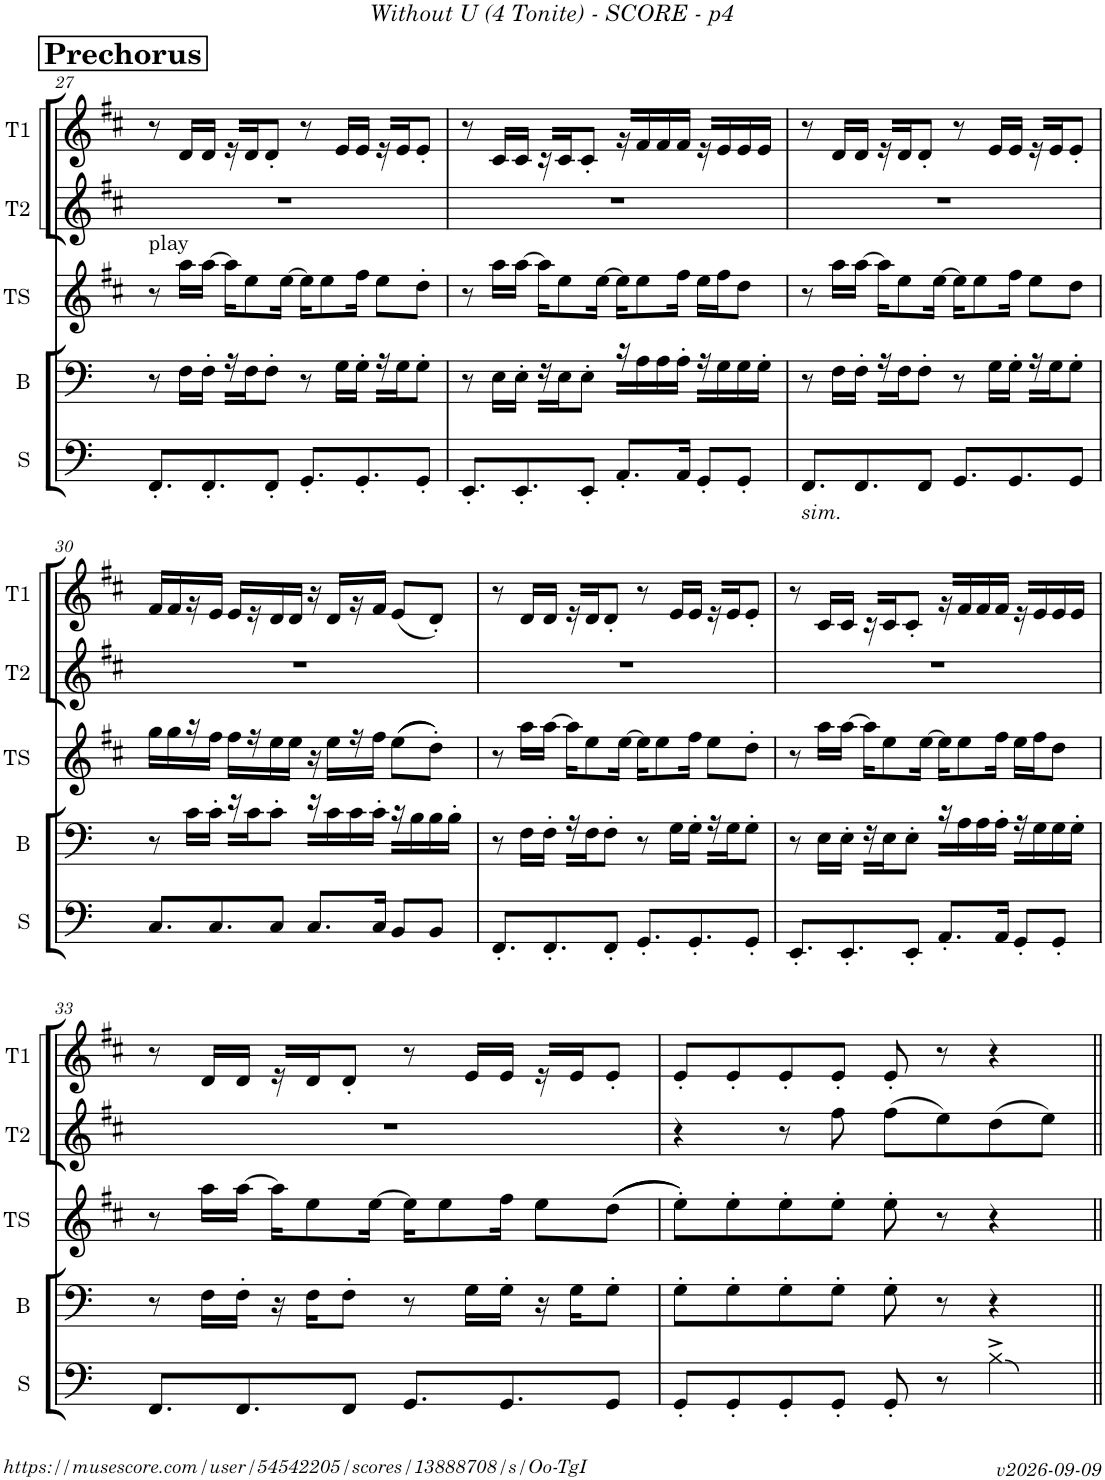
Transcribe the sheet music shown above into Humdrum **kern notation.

**kern	**kern	**kern	**kern	**kern
*part5	*part4	*part3	*part2	*part1
*staff5	*staff4	*staff3	*staff2	*staff1
*I"Sousa	*I"Trombone	*I"Tenor Sax	*I"Trumpet 2	*I"Trumpet 1
*I'S	*	*I'TS	*I'T2	*I'T1
!!LO:PB:g=z
*clefF4	*clefF4	*clefG2	*clefG2	*clefG2
*	*	*Trd8c14	*Trd1c2	*Trd1c2
*k[]	*k[]	*k[f#c#]	*k[f#c#]	*k[f#c#]
*M4/4	*M4/4	*M4/4	*M4/4	*M4/4
!!LO:REH:place=s1:a:B:cj:fs=14:t=Prechorus
=27	=27	=27	=27	=27
!	!	!LO:TX:a:t=play	!	!
8.FF'/L	8r	8r	1r	8r
.	16F\LL	16aa\LL	.	16d/LL
8.FF'/	16F'\JJ	[16aa\JJ	.	16d/JJ
.	16r	16aa\KL]	.	16r
.	16F\J	8ee\	.	16d/J
8FF'/J	8F'\J	.	.	8d'/J
.	.	[16ee\Jk	.	.
8.GG'/L	8r	16ee\KL]	.	8r
.	.	8ee\	.	.
.	16G\LL	.	.	16e/LL
8.GG'/	16G'\JJ	16ff#\Jk	.	16e/JJ
.	16r	8ee\L	.	16r
.	16G\J	.	.	16e/J
8GG'/J	8G'\J	8dd'\J	.	8e'/J
=28	=28	=28	=28	=28
8.EE'/L	8r	8r	1r	8r
.	16E\LL	16aa\LL	.	16c#/LL
8.EE'/	16E'\JJ	[16aa\JJ	.	16c#/JJ
.	16r	16aa\KL]	.	16r
.	16E\J	8ee\	.	16c#/J
8EE'/J	8E'\J	.	.	8c#'/J
.	.	[16ee\Jk	.	.
8.AA'/L	16r	16ee\KL]	.	16r
.	16A\	8ee\	.	16f#/
.	16A\	.	.	16f#/
16AA/Jk	16A'\JJ	16ff#\Jk	.	16f#/JJ
8GG'/L	16r	16ee\LL	.	16r
.	16G\	16ff#\J	.	16e/
8GG'/J	16G\	8dd\J	.	16e/
.	16G'\JJ	.	.	16e/JJ
=29	=29	=29	=29	=29
!LO:TX:b:i:t=sim.	!	!	!	!
8.FF'/L	8r	8r	1r	8r
.	16F\LL	16aa\LL	.	16d/LL
8.FF'/	16F'\JJ	[16aa\JJ	.	16d/JJ
.	16r	16aa\KL]	.	16r
.	16F\J	8ee\	.	16d/J
8FF'/J	8F'\J	.	.	8d'/J
.	.	[16ee\Jk	.	.
8.GG'/L	8r	16ee\KL]	.	8r
.	.	8ee\	.	.
.	16G\LL	.	.	16e/LL
8.GG'/	16G'\JJ	16ff#\Jk	.	16e/JJ
.	16r	8ee\L	.	16r
.	16G\J	.	.	16e/J
8GG'/J	8G'\J	8dd\J	.	8e'/J
!!LO:LB:g=z
=30	=30	=30	=30	=30
8.C'/L	8r	16gg\LL	1r	16f#/LL
.	.	16gg\	.	16f#/
.	16c\LL	16r	.	16r
8.C'/	16c'\JJ	16ff#\JJ	.	16e/JJ
.	16r	16ff#\LL	.	16e/LL
.	16c\J	16r	.	16r
8C'/J	8c'\J	16ee\	.	16d/
.	.	16ee\JJ	.	16d/JJ
8.C'/L	16r	16r	.	16r
.	16c\	16ee\LL	.	16d/LL
.	16c\	16r	.	16r
16C'/Jk	16c'\JJ	16ff#\JJ	.	16f#/JJ
8BB/L	16r	(((8ee\L	.	(8e/L
.	16B\	.	.	.
8BB'/J	16B\	8dd'\J)))	.	8d'/J)
.	16B'\JJ	.	.	.
=31	=31	=31	=31	=31
8.FF'/L	8r	8r	1r	8r
.	16F\LL	16aa\LL	.	16d/LL
8.FF'/	16F'\JJ	[16aa\JJ	.	16d/JJ
.	16r	16aa\KL]	.	16r
.	16F\J	8ee\	.	16d/J
8FF'/J	8F'\J	.	.	8d'/J
.	.	[16ee\Jk	.	.
8.GG'/L	8r	16ee\KL]	.	8r
.	.	8ee\	.	.
.	16G\LL	.	.	16e/LL
8.GG'/	16G'\JJ	16ff#\Jk	.	16e/JJ
.	16r	8ee\L	.	16r
.	16G\J	.	.	16e/J
8GG'/J	8G'\J	8dd'\J	.	8e'/J
=32	=32	=32	=32	=32
8.EE'/L	8r	8r	1r	8r
.	16E\LL	16aa\LL	.	16c#/LL
8.EE'/	16E'\JJ	[16aa\JJ	.	16c#/JJ
.	16r	16aa\KL]	.	16r
.	16E\J	8ee\	.	16c#/J
8EE'/J	8E'\J	.	.	8c#'/J
.	.	[16ee\Jk	.	.
8.AA'/L	16r	16ee\KL]	.	16r
.	16A\	8ee\	.	16f#/
.	16A\	.	.	16f#/
16AA/Jk	16A'\JJ	16ff#\Jk	.	16f#/JJ
8GG'/L	16r	16ee\LL	.	16r
.	16G\	16ff#\J	.	16e/
8GG'/J	16G\	8dd\J	.	16e/
.	16G'\JJ	.	.	16e/JJ
!!LO:LB:g=z
=33	=33	=33	=33	=33
8.FF'/L	8r	8r	1r	8r
.	16F\LL	16aa\LL	.	16d/LL
8.FF'/	16F'\JJ	[16aa\JJ	.	16d/JJ
.	16r	16aa\KL]	.	16r
.	16F\KL	8ee\	.	16d/J
8FF'/J	8F'\J	.	.	8d'/J
.	.	[16ee\Jk	.	.
8.GG'/L	8r	16ee\KL]	.	8r
.	.	8ee\	.	.
.	16G\LL	.	.	16e/LL
8.GG'/	16G'\JJ	16ff#\Jk	.	16e/JJ
.	16r	8ee\L	.	16r
.	16G\KL	.	.	16e/J
8GG'/J	8G'\J	(((8dd\J	.	8e'/J
=34	=34	=34	=34	=34
8GG'/L	8G'\L	8ee'\L)))	4r	8e'/L
8GG'/	8G'\	8ee'\	.	8e'/
8GG'/	8G'\	8ee'\	8r	8e'/
8GG'/J	8G'\J	8ee'\J	8ff#\	8e'/J
8GG'/	8G'\	8ee'\	(8ff#\L	8e'/
8r	8r	8r	8ee\)	8r
4B^\	4r	4r	(8dd\	4r
.	.	.	8ee\J)	.
=||	=||	=||	=||	=||
*-	*-	*-	*-	*-
